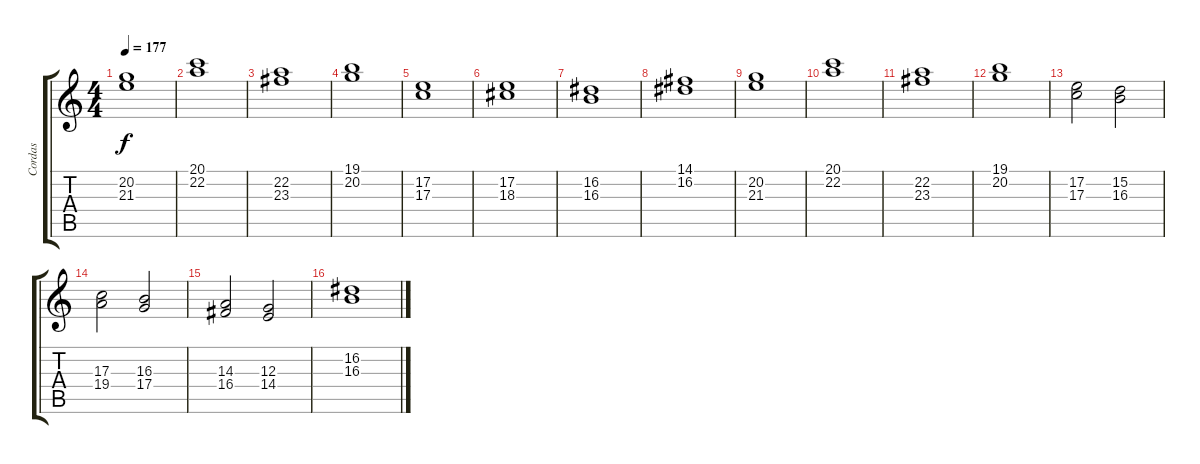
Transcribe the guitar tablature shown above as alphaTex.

\track ("Cordas" "Cordas") {instrument stringensemble1}
\staff {score tabs}
\tuning (E4 B3 G3 D3 A2 E2) {hide}
\ts (4 4)
\tempo 177
\clef g2
\ks c
(20.2 21.3).1{dy f} |
(20.1 22.2).1 |
(22.2 23.3).1 |
(19.1 20.2).1 |
(17.2 17.3).1 |
(17.2 18.3).1 |
(16.2 16.3).1 |
(14.1 16.2).1 |
(20.2 21.3).1 |
(20.1 22.2).1 |
(22.2 23.3).1 |
(19.1 20.2).1 |
(17.2 17.3).2 (15.2 16.3).2 |
(17.3 19.4).2 (16.3 17.4).2 |
(14.3 16.4).2 (12.3 14.4).2 |
(16.2 16.3).1
